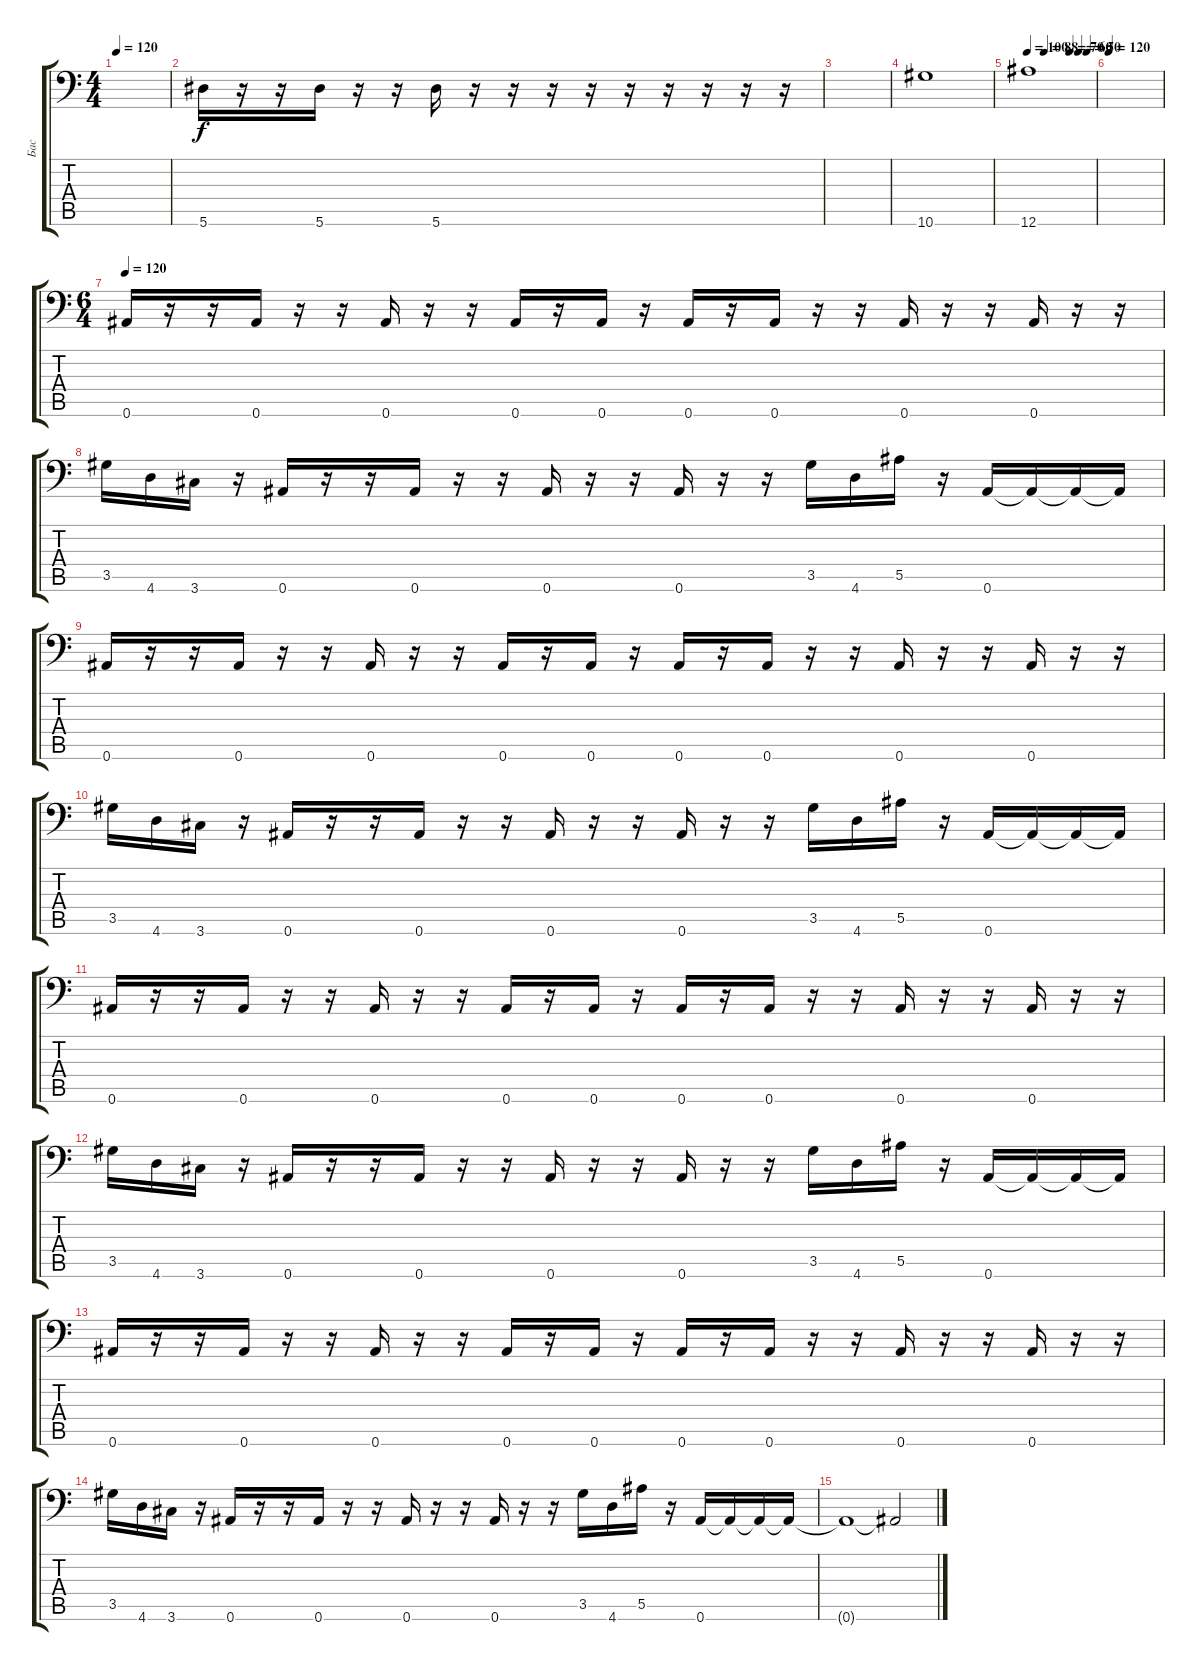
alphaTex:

\track ("Бас" "Бас") {instrument electricbassfinger}
\staff {score tabs}
\tuning (C4 G3 Eb3 Bb2 F2 Bb1) {hide}
\ts (4 4)
\tempo 120
\clef f4
\ks c
|
5.6.16 r.16 r.16 5.6.16 r.16 r.16 5.6.16 r.16 r.16 r.16 r.16 r.16 r.16 r.16 r.16 r.16 |
|
10.6.1 |
\tempo 100
\tempo (88 0.25)
\tempo (70 0.625)
\tempo (60 0.75)
\tempo (50 0.875)
12.6.1 |
\tempo 120
|
\ts (6 4)
\tempo 120
0.6.16 r.16 r.16 0.6.16 r.16 r.16 0.6.16 r.16 r.16 0.6.16 r.16 0.6.16 r.16 0.6.16 r.16 0.6.16 r.16 r.16 0.6.16 r.16 r.16 0.6.16 r.16 r.16 |
3.5.16 4.6.16 3.6.16 r.16 0.6.16 r.16 r.16 0.6.16 r.16 r.16 0.6.16 r.16 r.16 0.6.16 r.16 r.16 3.5.16 4.6.16 5.5.16 r.16 0.6.16 0.6{t}.16 0.6{t}.16 0.6{t}.16 |
0.6.16 r.16 r.16 0.6.16 r.16 r.16 0.6.16 r.16 r.16 0.6.16 r.16 0.6.16 r.16 0.6.16 r.16 0.6.16 r.16 r.16 0.6.16 r.16 r.16 0.6.16 r.16 r.16 |
3.5.16 4.6.16 3.6.16 r.16 0.6.16 r.16 r.16 0.6.16 r.16 r.16 0.6.16 r.16 r.16 0.6.16 r.16 r.16 3.5.16 4.6.16 5.5.16 r.16 0.6.16 0.6{t}.16 0.6{t}.16 0.6{t}.16 |
0.6.16 r.16 r.16 0.6.16 r.16 r.16 0.6.16 r.16 r.16 0.6.16 r.16 0.6.16 r.16 0.6.16 r.16 0.6.16 r.16 r.16 0.6.16 r.16 r.16 0.6.16 r.16 r.16 |
3.5.16 4.6.16 3.6.16 r.16 0.6.16 r.16 r.16 0.6.16 r.16 r.16 0.6.16 r.16 r.16 0.6.16 r.16 r.16 3.5.16 4.6.16 5.5.16 r.16 0.6.16 0.6{t}.16 0.6{t}.16 0.6{t}.16 |
0.6.16 r.16 r.16 0.6.16 r.16 r.16 0.6.16 r.16 r.16 0.6.16 r.16 0.6.16 r.16 0.6.16 r.16 0.6.16 r.16 r.16 0.6.16 r.16 r.16 0.6.16 r.16 r.16 |
3.5.16 4.6.16 3.6.16 r.16 0.6.16 r.16 r.16 0.6.16 r.16 r.16 0.6.16 r.16 r.16 0.6.16 r.16 r.16 3.5.16 4.6.16 5.5.16 r.16 0.6.16 0.6{t}.16 0.6{t}.16 0.6{t}.16 |
0.6{t}.1 0.6{t}.2
